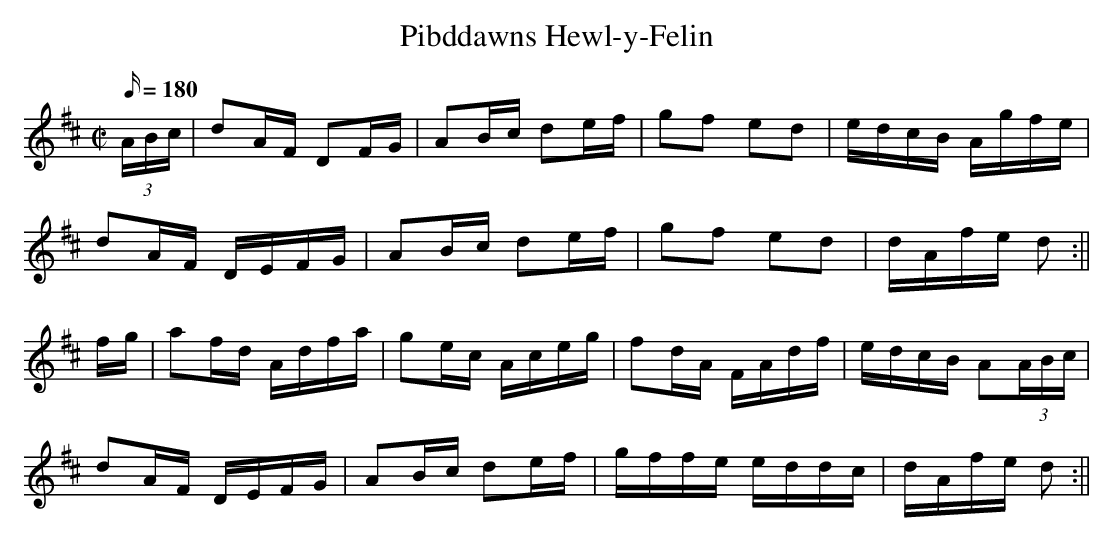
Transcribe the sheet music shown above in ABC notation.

X:1
T:Pibddawns Hewl-y-Felin
M:C|
L:1/16
Q:180
K:D
(3ABc|d2AF D2FG|A2Bc d2ef|g2f2 e2d2|edcB Agfe|!
d2AF DEFG|A2Bc d2ef|g2f2 e2d2|dAfe d2:||!
fg|a2fd Adfa|g2ec Aceg|f2dA FAdf|edcB A2(3ABc|!
d2AF DEFG|A2Bc d2ef|gffe eddc|dAfe d2:||
